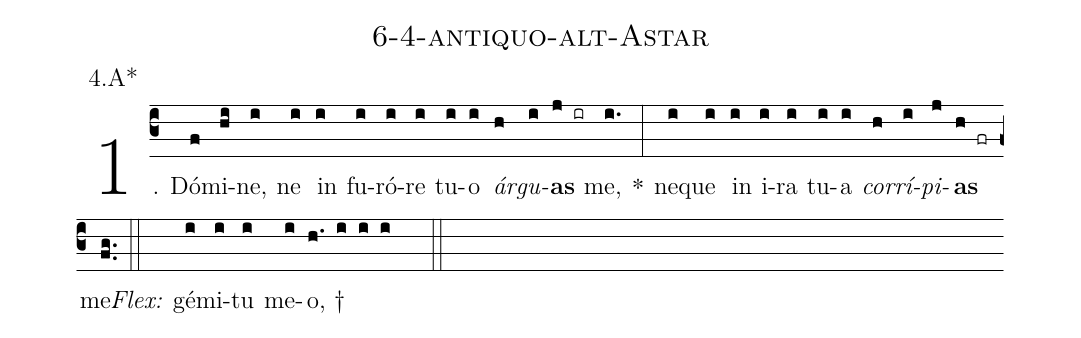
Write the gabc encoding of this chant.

name: 6-4-antiquo-alt-Astar;
annotation: 4.A*;
%%
(c3)1. Dó(f)mi(hi)ne,(i) ne(i) in(i) fu(i)ró(i)re(i) tu(i)o(i) <i>ár</i>(h)<i>gu</i>(i)<b>as</b>(j ir) me,(i.) *(:) ne(i)que(i) in(i) i(i)ra(i) tu(i)a(i) <i>cor</i>(h)<i>rí</i>(i)<i>pi</i>(j)<b>as</b>(h fr) me.(fg..) (::)
<i>Flex:</i>()  gé(i)mi(i)tu(i) me(i)o, †(h. i i i  ::)
